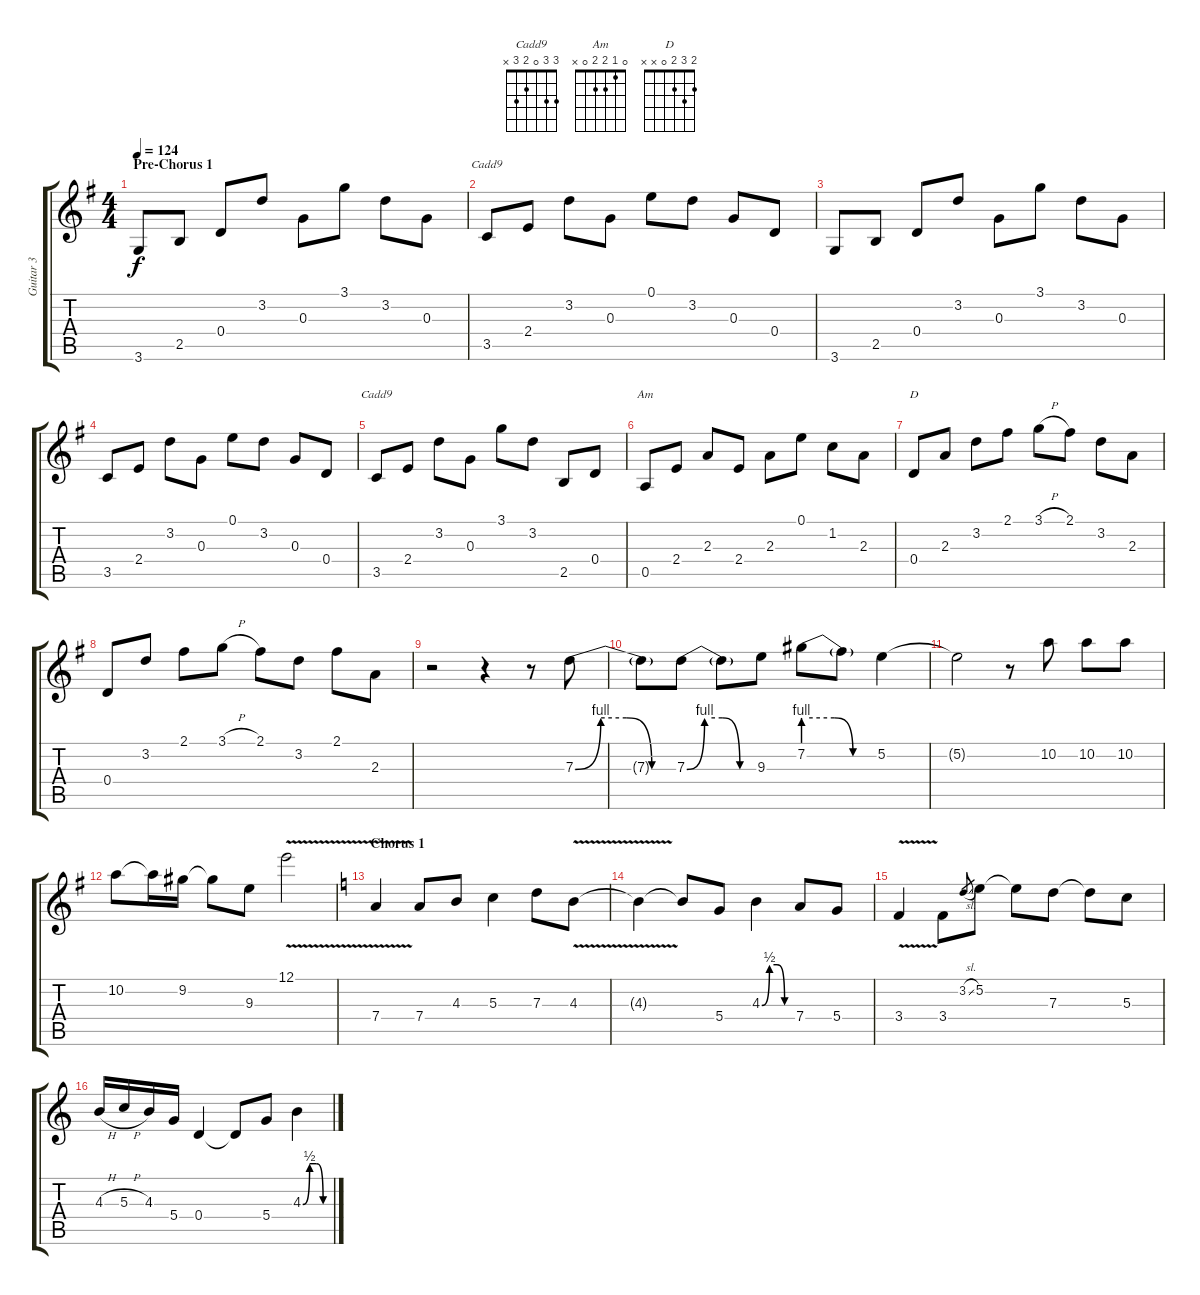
\track ("Guitar 3" "Guitar 3") {instrument distortionguitar}
\staff {score tabs}
\tuning (E4 B3 G3 D3 A2 E2) {hide}
\chord ("Cadd9" 0 3 0 2 3 x)
\chord ("Cadd9" 3 3 0 2 3 x)
\chord ("Am" 0 1 2 2 0 x)
\chord ("D" 2 3 2 0 x x)
\ts (4 4)
\section ("" "Pre-Chorus 1")
\tempo 124
\clef g2
\ks g
3.6.8{dy f volume 15 balance 13 instrument electricguitarclean} 2.5.8 0.4.8 3.2.8 0.3.8 3.1.8 3.2.8 0.3.8 |
3.5.8{ch "Cadd9"} 2.4.8 3.2.8 0.3.8 0.1.8 3.2.8 0.3.8 0.4.8 |
3.6.8 2.5.8 0.4.8 3.2.8 0.3.8 3.1.8 3.2.8 0.3.8 |
3.5.8 2.4.8 3.2.8 0.3.8 0.1.8 3.2.8 0.3.8 0.4.8 |
3.5.8{ch "Cadd9"} 2.4.8 3.2.8 0.3.8 3.1.8 3.2.8 2.5.8 0.4.8 |
0.5.8{ch "Am"} 2.4.8 2.3.8 2.4.8 2.3.8 0.1.8 1.2.8 2.3.8 |
0.4.8{ch "D"} 2.3.8 3.2.8 2.1.8 3.1{h}.8 2.1.8 3.2.8 2.3.8 |
0.4.8 3.2.8 2.1.8 3.1{h}.8 2.1.8 3.2.8 2.1.8 2.3.8 |
r.2{volume 13 instrument distortionguitar} r.4 r.8 7.3{be (custom 0 0 15 4 30 4 45 0 60 0)}.8 |
7.3{t}.8 7.3{be (custom 0 0 15 4 30 4 45 0 60 0)}.8 7.3{t}.8 9.3.8 7.2{be (custom 0 4 25 4 40 0 60 0)}.8 7.2{t}.8 5.2.4 |
5.2{t}.2 r.8 10.2.8 10.2.8 10.2.8 |
10.2.8 10.2{t}.16 9.2.16 9.2{t}.8 9.3.8 12.1{v}.2 |
\section ("" "Chorus 1")
\ks aminor
7.4{v}.4{balance 12} 7.4.8 4.3.8 5.3.4 7.3.8 4.3{v}.8 |
4.3{t}.4 4.3{t}.8 5.4.8 4.3{be (custom 0 0 15 2 30 2 45 0 60 0)}.4 7.4.8 5.4.8 |
3.4{v}.4 3.4.8 3.2{sl}.8{gr} 5.2.8 5.2{t}.8 7.3.8 7.3{t}.8 5.3.8 |
4.3{h}.16 5.3{h}.16 4.3.16 5.4.16 0.4.4 0.4{t}.8 5.4.8 4.3{be (custom 0 0 15 2 30 2 45 0 60 0)}.4
